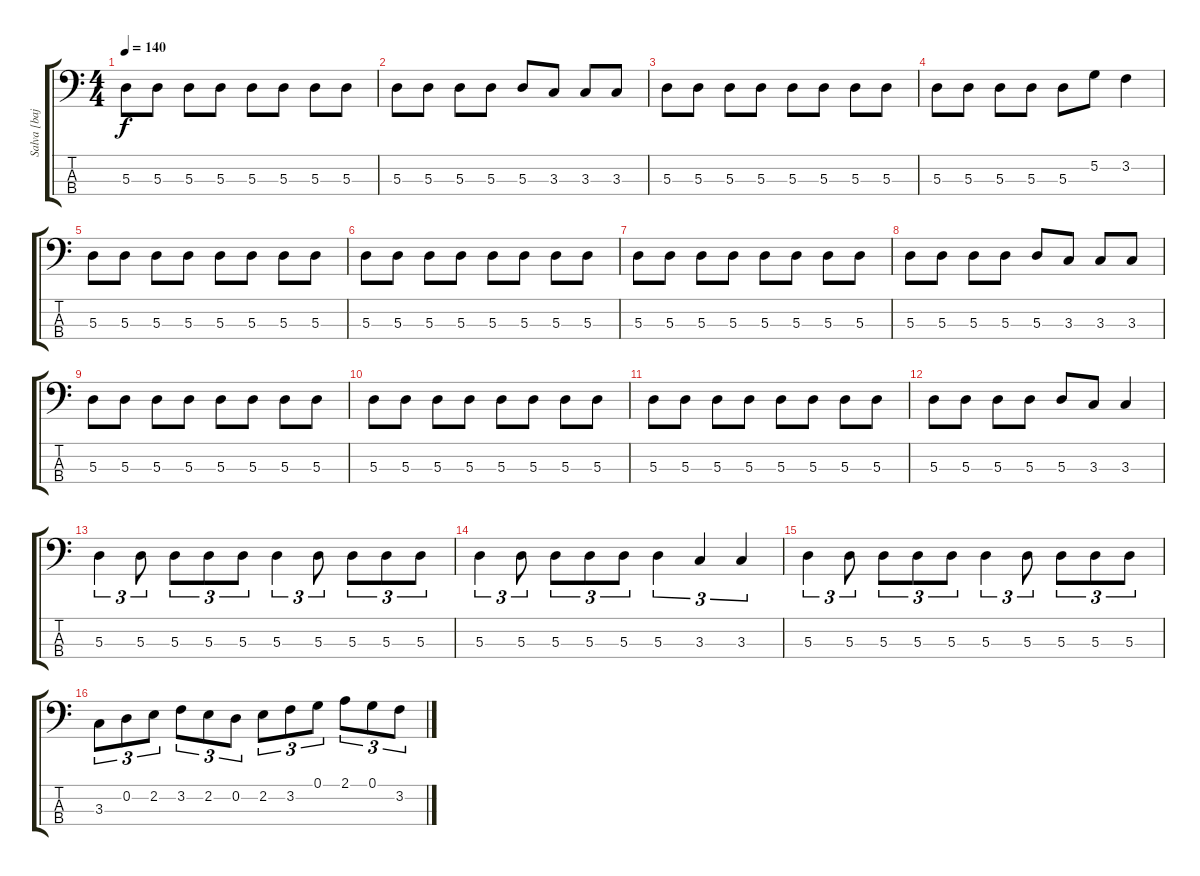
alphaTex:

\track ("Salva [bajo]" "Salva [baj") {instrument electricbassfinger}
\staff {score tabs}
\tuning (G2 D2 A1 E1) {hide}
\ts (4 4)
\tempo 140
\clef f4
\ks c
5.3.8{dy f} 5.3.8 5.3.8 5.3.8 5.3.8 5.3.8 5.3.8 5.3.8 |
5.3.8 5.3.8 5.3.8 5.3.8 5.3.8 3.3.8 3.3.8 3.3.8 |
5.3.8 5.3.8 5.3.8 5.3.8 5.3.8 5.3.8 5.3.8 5.3.8 |
5.3.8 5.3.8 5.3.8 5.3.8 5.3.8 5.2.8 3.2.4 |
5.3.8 5.3.8 5.3.8 5.3.8 5.3.8 5.3.8 5.3.8 5.3.8 |
5.3.8 5.3.8 5.3.8 5.3.8 5.3.8 5.3.8 5.3.8 5.3.8 |
5.3.8 5.3.8 5.3.8 5.3.8 5.3.8 5.3.8 5.3.8 5.3.8 |
5.3.8 5.3.8 5.3.8 5.3.8 5.3.8 3.3.8 3.3.8 3.3.8 |
5.3.8 5.3.8 5.3.8 5.3.8 5.3.8 5.3.8 5.3.8 5.3.8 |
5.3.8 5.3.8 5.3.8 5.3.8 5.3.8 5.3.8 5.3.8 5.3.8 |
5.3.8 5.3.8 5.3.8 5.3.8 5.3.8 5.3.8 5.3.8 5.3.8 |
5.3.8 5.3.8 5.3.8 5.3.8 5.3.8 3.3.8 3.3.4 |
5.3.4{tu (3 2)} 5.3.8{tu (3 2)} 5.3.8{tu (3 2)} 5.3.8{tu (3 2)} 5.3.8{tu (3 2)} 5.3.4{tu (3 2)} 5.3.8{tu (3 2)} 5.3.8{tu (3 2)} 5.3.8{tu (3 2)} 5.3.8{tu (3 2)} |
5.3.4{tu (3 2)} 5.3.8{tu (3 2)} 5.3.8{tu (3 2)} 5.3.8{tu (3 2)} 5.3.8{tu (3 2)} 5.3.4{tu (3 2)} 3.3.4{tu (3 2)} 3.3.4{tu (3 2)} |
5.3.4{tu (3 2)} 5.3.8{tu (3 2)} 5.3.8{tu (3 2)} 5.3.8{tu (3 2)} 5.3.8{tu (3 2)} 5.3.4{tu (3 2)} 5.3.8{tu (3 2)} 5.3.8{tu (3 2)} 5.3.8{tu (3 2)} 5.3.8{tu (3 2)} |
3.3.8{tu (3 2)} 0.2.8{tu (3 2)} 2.2.8{tu (3 2)} 3.2.8{tu (3 2)} 2.2.8{tu (3 2)} 0.2.8{tu (3 2)} 2.2.8{tu (3 2)} 3.2.8{tu (3 2)} 0.1.8{tu (3 2)} 2.1.8{tu (3 2)} 0.1.8{tu (3 2)} 3.2.8{tu (3 2)}
